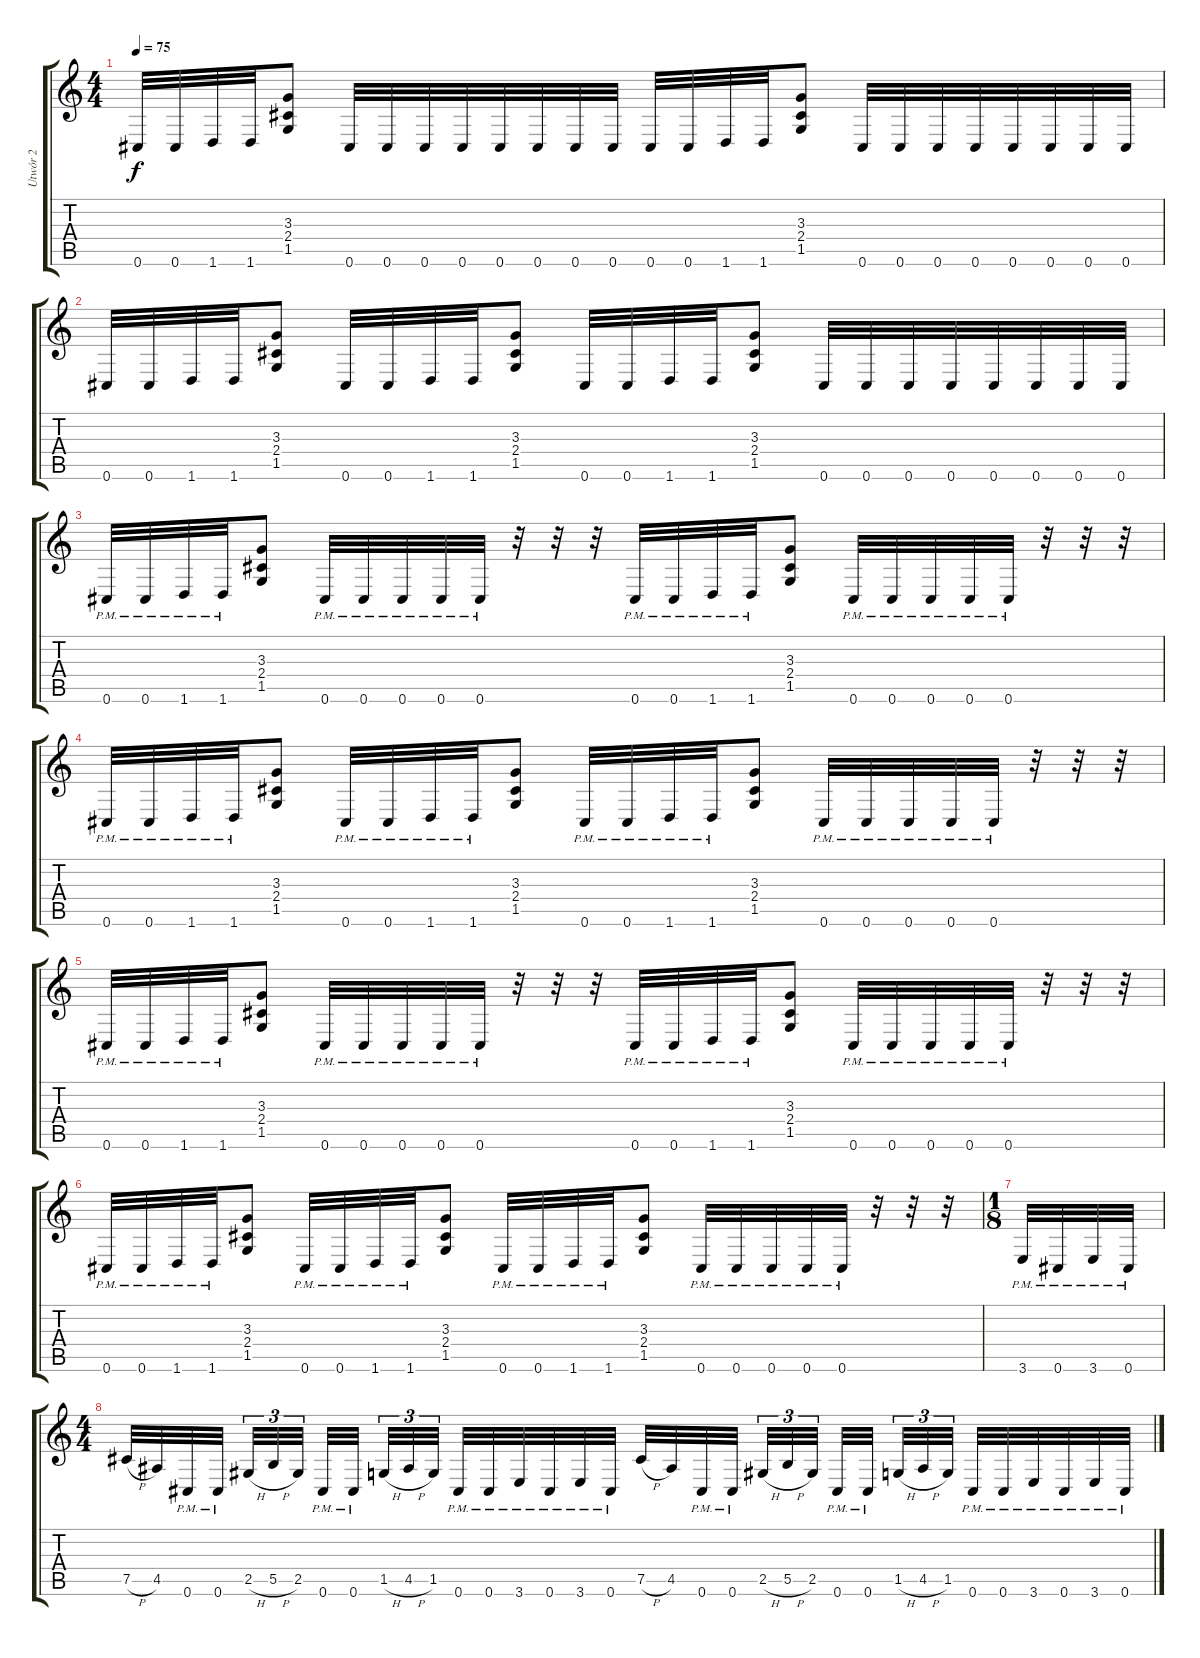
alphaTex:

\track ("Utwór 2" "Utwór 2") {instrument distortionguitar}
\staff {score tabs}
\tuning (Db4 Ab3 E3 B2 Gb2 Db2) {hide}
\ts (4 4)
\tempo 75
\clef g2
\ks c
0.6.32{dy f} 0.6.32 1.6.32 1.6.32 (3.3 2.4 1.5).8 0.6.32 0.6.32 0.6.32 0.6.32 0.6.32 0.6.32 0.6.32 0.6.32 0.6.32 0.6.32 1.6.32 1.6.32 (3.3 2.4 1.5).8 0.6.32 0.6.32 0.6.32 0.6.32 0.6.32 0.6.32 0.6.32 0.6.32 |
0.6.32 0.6.32 1.6.32 1.6.32 (3.3 2.4 1.5).8 0.6.32 0.6.32 1.6.32 1.6.32 (3.3 2.4 1.5).8 0.6.32 0.6.32 1.6.32 1.6.32 (3.3 2.4 1.5).8 0.6.32 0.6.32 0.6.32 0.6.32 0.6.32 0.6.32 0.6.32 0.6.32 |
0.6{pm}.32 0.6{pm}.32 1.6{pm}.32 1.6{pm}.32 (3.3 2.4 1.5).8 0.6{pm}.32 0.6{pm}.32 0.6{pm}.32 0.6{pm}.32 0.6{pm}.32 r.32 r.32 r.32 0.6{pm}.32 0.6{pm}.32 1.6{pm}.32 1.6{pm}.32 (3.3 2.4 1.5).8 0.6{pm}.32 0.6{pm}.32 0.6{pm}.32 0.6{pm}.32 0.6{pm}.32 r.32 r.32 r.32 |
0.6{pm}.32 0.6{pm}.32 1.6{pm}.32 1.6{pm}.32 (3.3 2.4 1.5).8 0.6{pm}.32 0.6{pm}.32 1.6{pm}.32 1.6{pm}.32 (3.3 2.4 1.5).8 0.6{pm}.32 0.6{pm}.32 1.6{pm}.32 1.6{pm}.32 (3.3 2.4 1.5).8 0.6{pm}.32 0.6{pm}.32 0.6{pm}.32 0.6{pm}.32 0.6{pm}.32 r.32 r.32 r.32 |
0.6{pm}.32 0.6{pm}.32 1.6{pm}.32 1.6{pm}.32 (3.3 2.4 1.5).8 0.6{pm}.32 0.6{pm}.32 0.6{pm}.32 0.6{pm}.32 0.6{pm}.32 r.32 r.32 r.32 0.6{pm}.32 0.6{pm}.32 1.6{pm}.32 1.6{pm}.32 (3.3 2.4 1.5).8 0.6{pm}.32 0.6{pm}.32 0.6{pm}.32 0.6{pm}.32 0.6{pm}.32 r.32 r.32 r.32 |
0.6{pm}.32 0.6{pm}.32 1.6{pm}.32 1.6{pm}.32 (3.3 2.4 1.5).8 0.6{pm}.32 0.6{pm}.32 1.6{pm}.32 1.6{pm}.32 (3.3 2.4 1.5).8 0.6{pm}.32 0.6{pm}.32 1.6{pm}.32 1.6{pm}.32 (3.3 2.4 1.5).8 0.6{pm}.32 0.6{pm}.32 0.6{pm}.32 0.6{pm}.32 0.6{pm}.32 r.32 r.32 r.32 |
\ts (1 8)
3.6{pm}.32 0.6{pm}.32 3.6{pm}.32 0.6{pm}.32 |
\ts (4 4)
7.5{h}.32 4.5.32 0.6{pm}.32 0.6{pm}.32{beam splitsecondary} 2.5{h}.32{tu (3 2)} 5.5{h}.32{tu (3 2)} 2.5.32{tu (3 2) beam splitsecondary} 0.6{pm}.32 0.6{pm}.32 1.5{h}.32{tu (3 2)} 4.5{h}.32{tu (3 2)} 1.5.32{tu (3 2) beam splitsecondary} 0.6{pm}.32 0.6{pm}.32 3.6{pm}.32 0.6{pm}.32 3.6{pm}.32 0.6{pm}.32 7.5{h}.32 4.5.32 0.6{pm}.32 0.6{pm}.32{beam splitsecondary} 2.5{h}.32{tu (3 2)} 5.5{h}.32{tu (3 2)} 2.5.32{tu (3 2) beam splitsecondary} 0.6{pm}.32 0.6{pm}.32 1.5{h}.32{tu (3 2)} 4.5{h}.32{tu (3 2)} 1.5.32{tu (3 2) beam splitsecondary} 0.6{pm}.32 0.6{pm}.32 3.6{pm}.32 0.6{pm}.32 3.6{pm}.32 0.6{pm}.32
